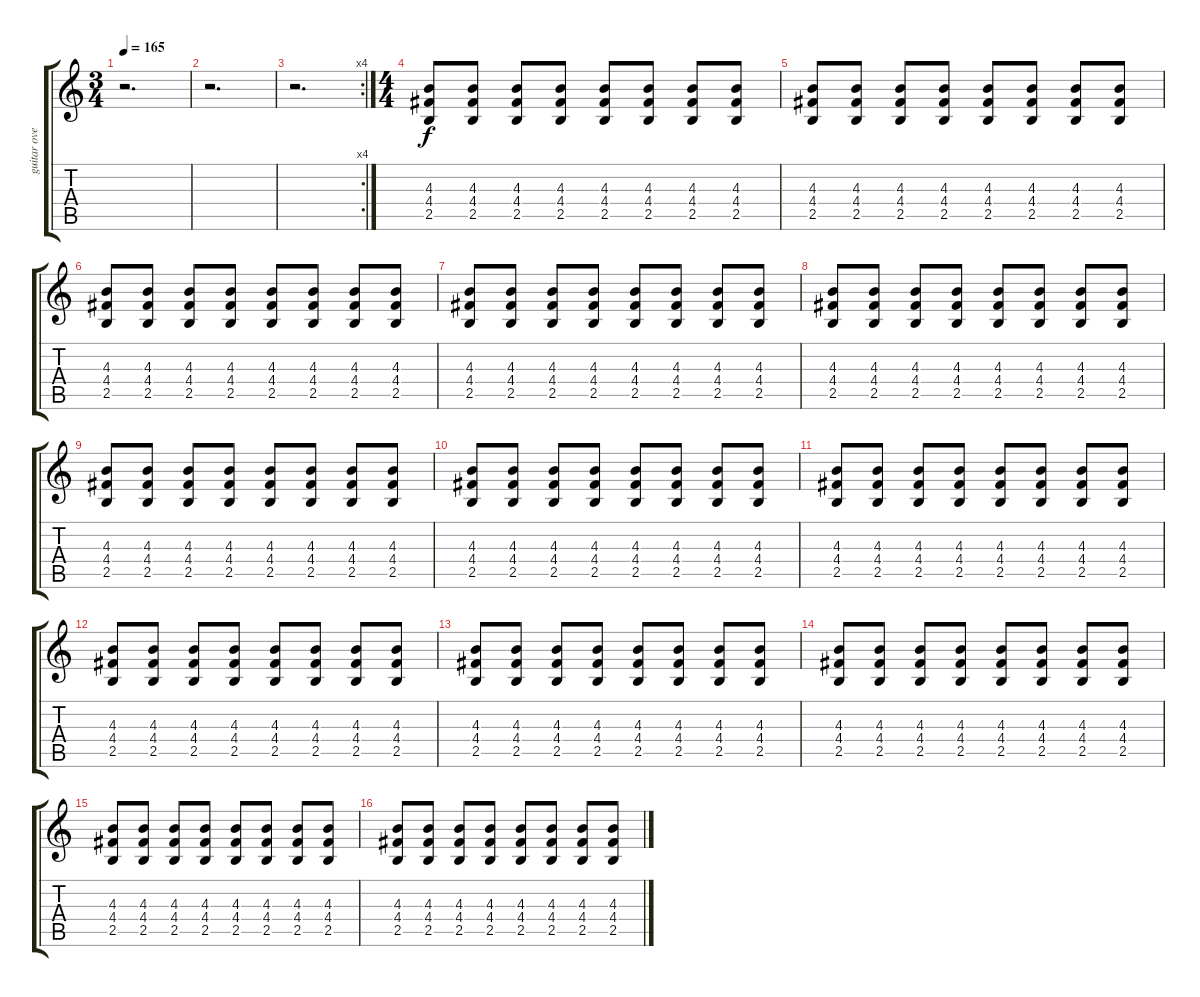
\track ("guitar overdub" "guitar ove") {instrument overdrivenguitar}
\staff {score tabs}
\tuning (E4 B3 G3 D3 A2 E2) {hide}
\ts (3 4)
\tempo 165
\clef g2
\ks c
r.2{d dy f} |
r.2{d} |
\rc 4
r.2{d} |
\ts (4 4)
(4.3 4.4 2.5).8 (4.3 4.4 2.5).8 (4.3 4.4 2.5).8 (4.3 4.4 2.5).8 (4.3 4.4 2.5).8 (4.3 4.4 2.5).8 (4.3 4.4 2.5).8 (4.3 4.4 2.5).8 |
(4.3 4.4 2.5).8 (4.3 4.4 2.5).8 (4.3 4.4 2.5).8 (4.3 4.4 2.5).8 (4.3 4.4 2.5).8 (4.3 4.4 2.5).8 (4.3 4.4 2.5).8 (4.3 4.4 2.5).8 |
(4.3 4.4 2.5).8 (4.3 4.4 2.5).8 (4.3 4.4 2.5).8 (4.3 4.4 2.5).8 (4.3 4.4 2.5).8 (4.3 4.4 2.5).8 (4.3 4.4 2.5).8 (4.3 4.4 2.5).8 |
(4.3 4.4 2.5).8 (4.3 4.4 2.5).8 (4.3 4.4 2.5).8 (4.3 4.4 2.5).8 (4.3 4.4 2.5).8 (4.3 4.4 2.5).8 (4.3 4.4 2.5).8 (4.3 4.4 2.5).8 |
(4.3 4.4 2.5).8 (4.3 4.4 2.5).8 (4.3 4.4 2.5).8 (4.3 4.4 2.5).8 (4.3 4.4 2.5).8 (4.3 4.4 2.5).8 (4.3 4.4 2.5).8 (4.3 4.4 2.5).8 |
(4.3 4.4 2.5).8 (4.3 4.4 2.5).8 (4.3 4.4 2.5).8 (4.3 4.4 2.5).8 (4.3 4.4 2.5).8 (4.3 4.4 2.5).8 (4.3 4.4 2.5).8 (4.3 4.4 2.5).8 |
(4.3 4.4 2.5).8 (4.3 4.4 2.5).8 (4.3 4.4 2.5).8 (4.3 4.4 2.5).8 (4.3 4.4 2.5).8 (4.3 4.4 2.5).8 (4.3 4.4 2.5).8 (4.3 4.4 2.5).8 |
(4.3 4.4 2.5).8 (4.3 4.4 2.5).8 (4.3 4.4 2.5).8 (4.3 4.4 2.5).8 (4.3 4.4 2.5).8 (4.3 4.4 2.5).8 (4.3 4.4 2.5).8 (4.3 4.4 2.5).8 |
(4.3 4.4 2.5).8 (4.3 4.4 2.5).8 (4.3 4.4 2.5).8 (4.3 4.4 2.5).8 (4.3 4.4 2.5).8 (4.3 4.4 2.5).8 (4.3 4.4 2.5).8 (4.3 4.4 2.5).8 |
(4.3 4.4 2.5).8 (4.3 4.4 2.5).8 (4.3 4.4 2.5).8 (4.3 4.4 2.5).8 (4.3 4.4 2.5).8 (4.3 4.4 2.5).8 (4.3 4.4 2.5).8 (4.3 4.4 2.5).8 |
(4.3 4.4 2.5).8 (4.3 4.4 2.5).8 (4.3 4.4 2.5).8 (4.3 4.4 2.5).8 (4.3 4.4 2.5).8 (4.3 4.4 2.5).8 (4.3 4.4 2.5).8 (4.3 4.4 2.5).8 |
(4.3 4.4 2.5).8 (4.3 4.4 2.5).8 (4.3 4.4 2.5).8 (4.3 4.4 2.5).8 (4.3 4.4 2.5).8 (4.3 4.4 2.5).8 (4.3 4.4 2.5).8 (4.3 4.4 2.5).8 |
(4.3 4.4 2.5).8 (4.3 4.4 2.5).8 (4.3 4.4 2.5).8 (4.3 4.4 2.5).8 (4.3 4.4 2.5).8 (4.3 4.4 2.5).8 (4.3 4.4 2.5).8 (4.3 4.4 2.5).8
